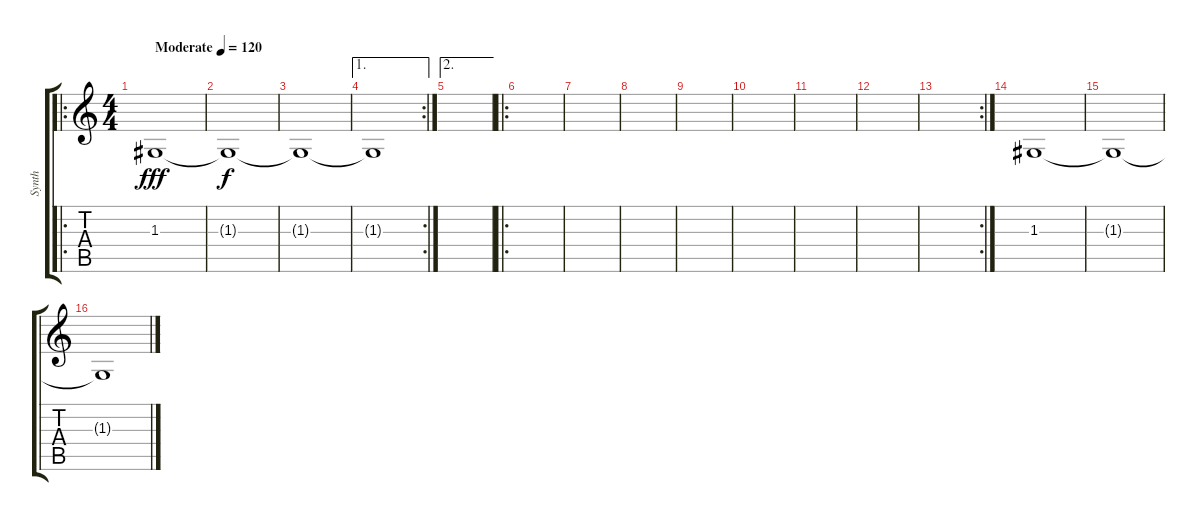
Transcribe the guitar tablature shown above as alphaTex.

\track ("Synth" "Synth") {instrument stringensemble1}
\staff {score tabs}
\tuning (E4 B3 G3 D3 A2 E2) {hide}
\ro
\ts (4 4)
\tempo (120 "Moderate")
\clef g2
\ks c
1.3.1{dy fff instrument stringensemble1} |
1.3{t}.1{dy f} |
1.3{t}.1 |
\ae 1
\rc 2
1.3{t}.1 |
\ae 2
|
\ro
|
|
|
|
|
|
|
\rc 2
|
1.3.1 |
1.3{t}.1 |
1.3{t}.1
